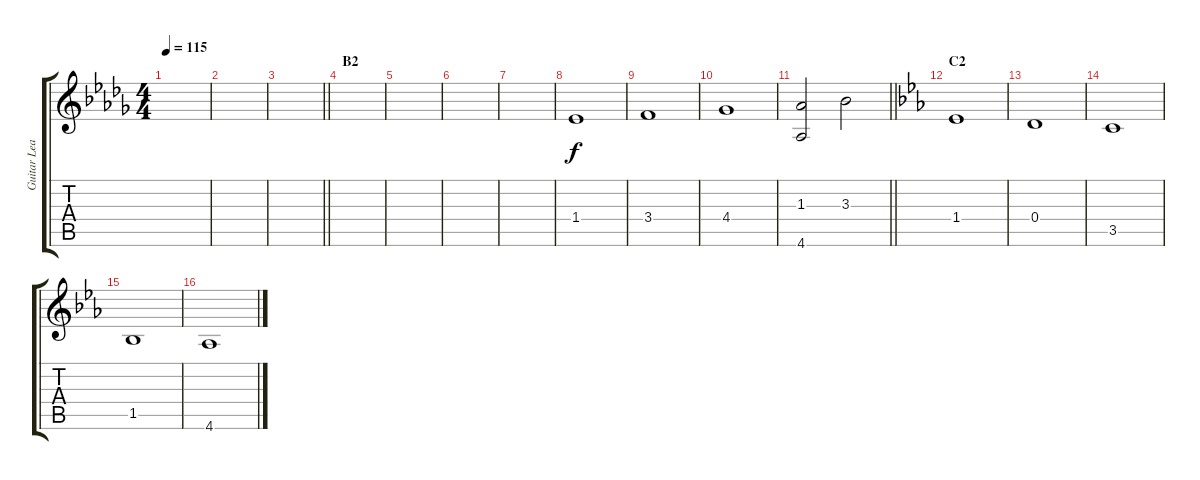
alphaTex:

\track ("Guitar Lead" "Guitar Lea") {instrument overdrivenguitar}
\staff {score tabs}
\tuning (E4 B3 G3 D3 A2 E2) {hide}
\ts (4 4)
\tempo 115
\clef g2
\ks db
|
|
\barLineRight lightlight
|
\section ("" "B2")
|
|
|
|
1.4.1 |
3.4.1 |
4.4.1 |
\barLineRight lightlight
(1.3 4.6).2 3.3.2 |
\section ("" "C2")
\ks eb
1.4.1 |
0.4.1 |
3.5.1 |
1.5.1 |
4.6.1
